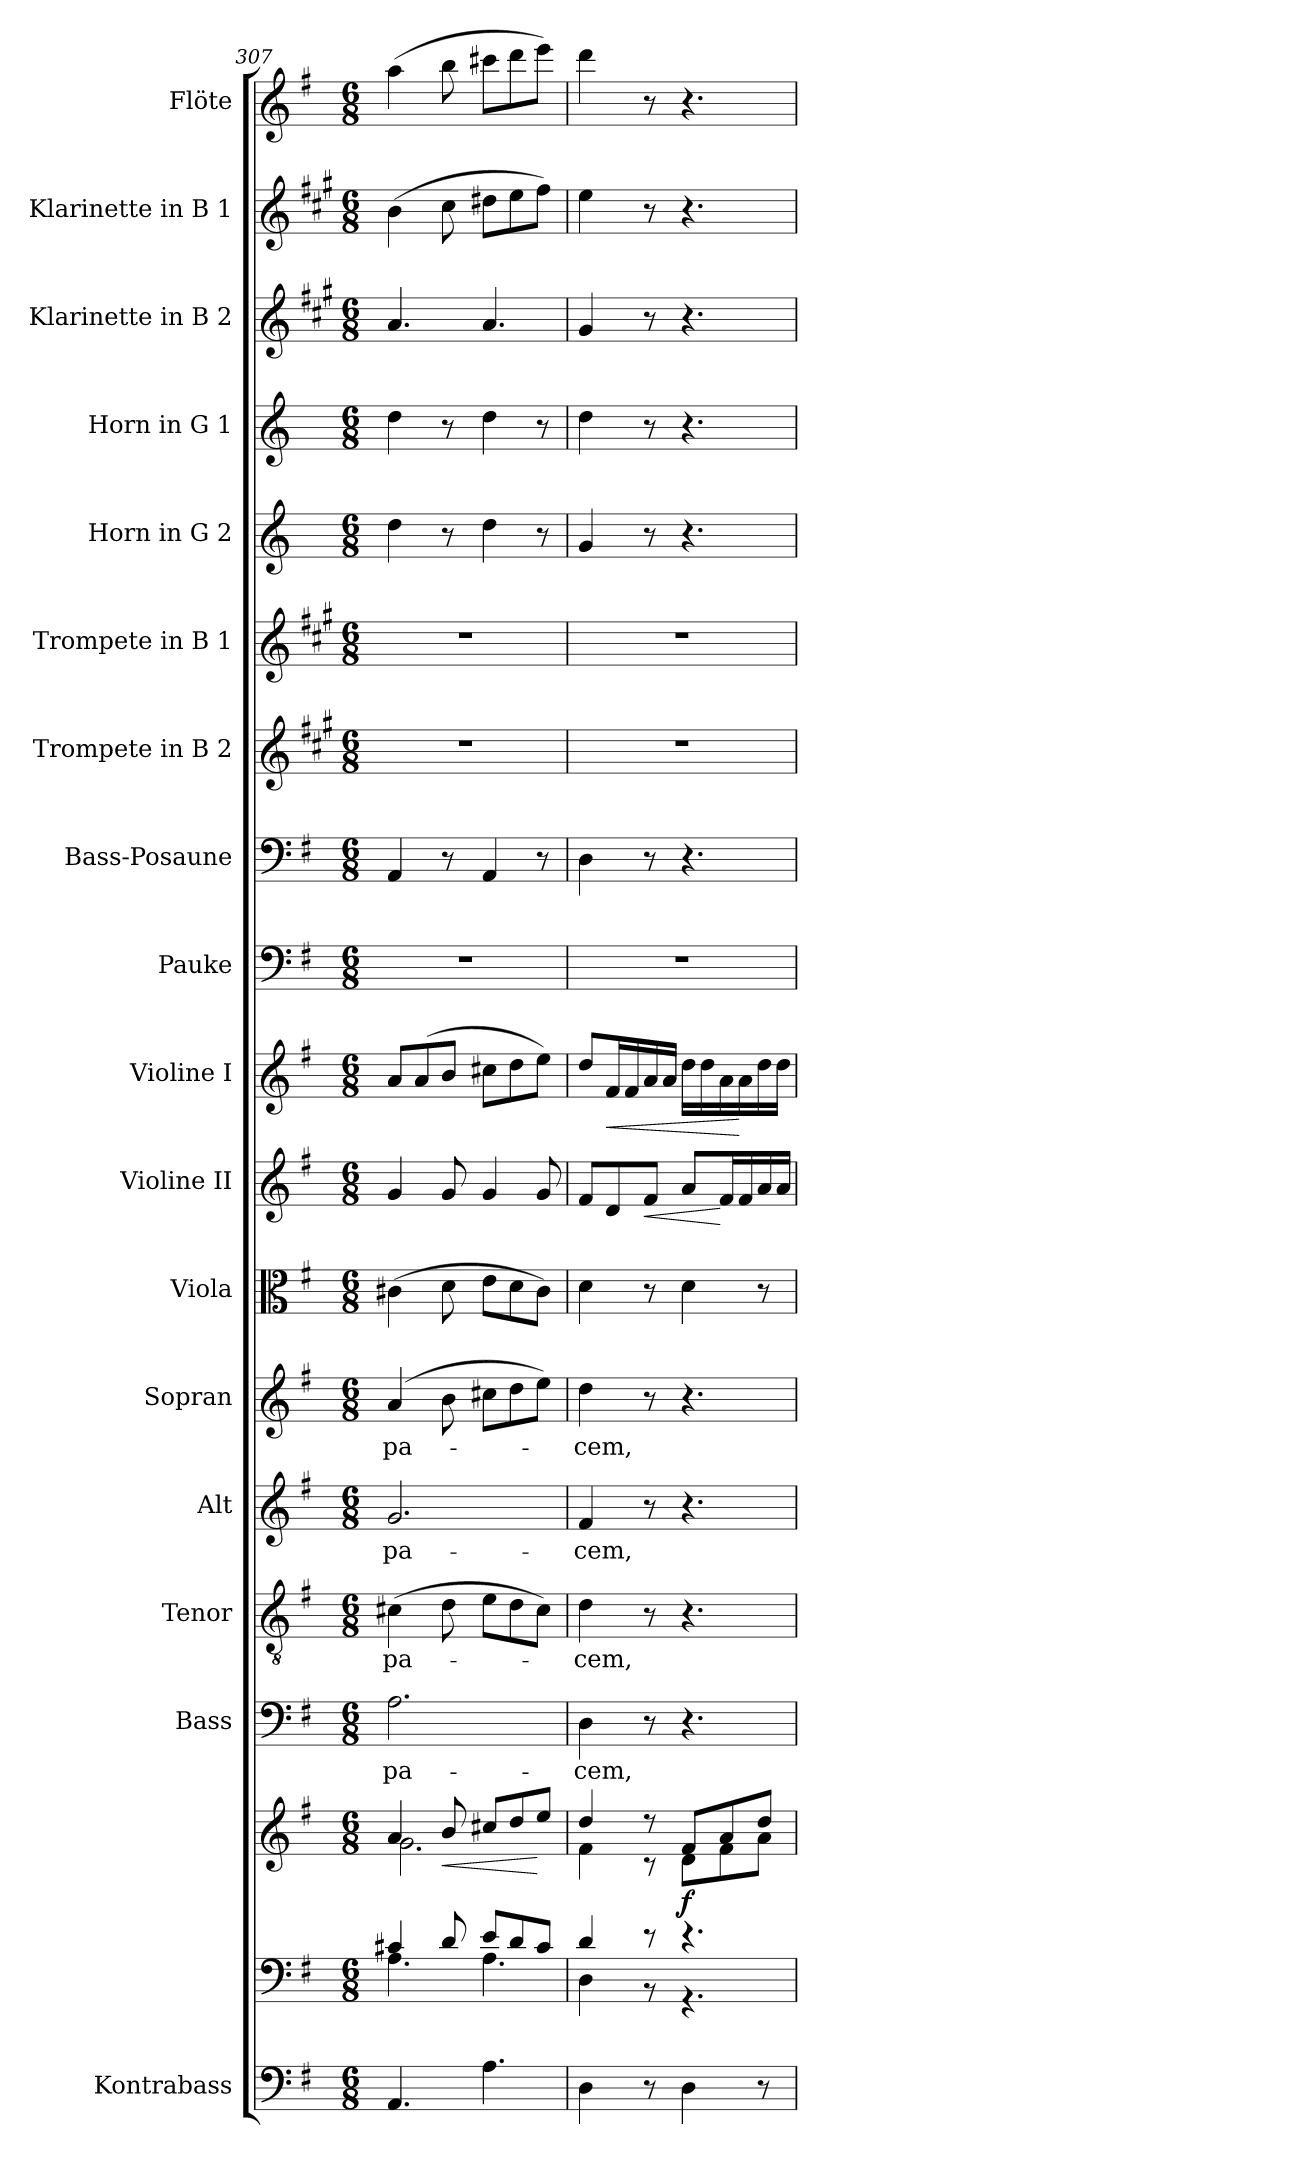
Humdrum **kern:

**kern	**kern	**kern	**dynam	**kern	**text	**kern	**text	**kern	**text	**kern	**text	**kern	**kern	**dynam	**kern	**dynam	**kern	**kern	**kern	**kern	**kern	**kern	**kern	**kern	**kern
*part18	*part17	*part17	*part17	*part16	*part16	*part15	*part15	*part14	*part14	*part13	*part13	*part12	*part11	*part11	*part10	*part10	*part9	*part8	*part7	*part6	*part5	*part4	*part3	*part2	*part1
*staff19	*staff18	*staff17	*staff17/18	*staff16	*staff16	*staff15	*staff15	*staff14	*staff14	*staff13	*staff13	*staff12	*staff11	*staff11	*staff10	*staff10	*staff9	*staff8	*staff7	*staff6	*staff5	*staff4	*staff3	*staff2	*staff1
*I"Kontrabass	*	*	*	*I"Bass	*	*I"Tenor	*	*I"Alt	*	*I"Sopran	*	*I"Viola	*I"Violine II	*	*I"Violine I	*	*I"Pauke	*I"Bass-Posaune	*I"Trompete in B 2	*I"Trompete in B 1	*I"Horn in G 2	*I"Horn in G 1	*I"Klarinette in B 2	*I"Klarinette in B 1	*I"Flöte
*I'Kb.	*	*	*	*I'B	*	*I'T	*	*I'A	*	*I'S	*	*I'Vla.	*I'Vl. II	*	*I'Vl. I	*	*I'Pk.	*I'B. Pos.	*	*	*I'Hrn. 2	*I'Hrn. 1	*	*	*I'Fl.
*clefF4	*clefF4	*clefG2	*	*clefF4	*	*clefGv2	*	*clefG2	*	*clefG2	*	*clefC3	*clefG2	*	*clefG2	*	*clefF4	*clefF4	*clefG2	*clefG2	*clefG2	*clefG2	*clefG2	*clefG2	*clefG2
*ITrd7c12	*	*	*	*	*	*	*	*	*	*	*	*	*	*	*	*	*	*	*ITrd1c2	*ITrd1c2	*ITrd3c5	*ITrd3c5	*ITrd1c2	*ITrd1c2	*
*k[f#]	*k[f#]	*k[f#]	*	*k[f#]	*	*k[f#]	*	*k[f#]	*	*k[f#]	*	*k[f#]	*k[f#]	*	*k[f#]	*	*k[f#]	*k[f#]	*k[f#]	*k[f#]	*k[f#]	*k[f#]	*k[f#]	*k[f#]	*k[f#]
*G:	*G:	*G:	*	*G:	*	*G:	*	*G:	*	*G:	*	*G:	*G:	*	*G:	*	*G:	*G:	*G:	*G:	*G:	*G:	*G:	*G:	*G:
*M6/8	*M6/8	*M6/8	*	*M6/8	*	*M6/8	*	*M6/8	*	*M6/8	*	*M6/8	*M6/8	*	*M6/8	*	*M6/8	*M6/8	*M6/8	*M6/8	*M6/8	*M6/8	*M6/8	*M6/8	*M6/8
=307	=307	=307	=307	=307	=307	=307	=307	=307	=307	=307	=307	=307	=307	=307	=307	=307	=307	=307	=307	=307	=307	=307	=307	=307	=307
*	*^	*^	*	*	*	*	*	*	*	*	*	*	*	*	*	*	*	*	*	*	*	*	*	*	*
!	!	!	!	!	!	!	!LO:LY:b	!	!LO:LY:b	!	!LO:LY:b	!	!LO:LY:b	!	!	!	!	!	!	!	!	!	!	!	!	!	!
4.AAA/	4c#X/	4.A\	4a/	2.g\	.	2.A\	pa-	(>4c#X\	pa-	2.g/	pa-	(4a/	pa-	(>4c#X\	4g/	.	8a/L	.	2.r	4AA/	2.r	2.r	4a\	4a\	4.g/	(>4a\	(>4aa\
.	.	.	.	.	.	.	.	.	.	.	.	.	.	.	.	.	(>8a/	.	.	.	.	.	.	.	.	.	.
!	!	!	!	!	!LO:HP:b	!	!	!	!	!	!	!	!	!	!	!	!	!	!	!	!	!	!	!	!	!	!
.	8d/	.	8b/	.	<	.	.	8d\	.	.	.	8b\	.	8d\	8g/	.	8b/J	.	.	8r	.	.	8r	8r	.	8b\	8bb\
4.AA\	8e/L	4.A\	8cc#X/L	.	.	.	.	8e\L	.	.	.	8cc#X\L	.	8e\L	4g/	.	8cc#X\L	.	.	4AA/	.	.	4a\	4a\	4.g/	8cc#X\L	8ccc#X\L
.	8d/	.	8dd/	.	.	.	.	8d\	.	.	.	8dd\	.	8d\	.	.	8dd\	.	.	.	.	.	.	.	.	8dd\	8ddd\
.	8c#/J	.	8ee/J	.	[	.	.	8c#\J)	.	.	.	8ee\J)	.	8c#\J)	8g/	.	8ee\J)	.	.	8r	.	.	8r	8r	.	8ee\J)	8eee\J)
=308	=308	=308	=308	=308	=308	=308	=308	=308	=308	=308	=308	=308	=308	=308	=308	=308	=308	=308	=308	=308	=308	=308	=308	=308	=308	=308	=308
!	!	!	!	!	!	!	!LO:LY:b	!	!LO:LY:b	!	!LO:LY:b	!	!LO:LY:b	!	!	!	!	!	!	!	!	!	!	!	!	!	!
4DD\	4d/	4D\	4dd/	4f#\	.	4D\	-cem,	4d\	-cem,	4f#/	-cem,	4dd\	-cem,	4d\	8f#/L	.	8dd/L	.	2.r	4D\	2.r	2.r	4d/	4a\	4f#/	4dd\	4ddd\
!	!	!	!	!	!	!	!	!	!	!	!	!	!	!	!	!	!	!LO:HP:b	!	!	!	!	!	!	!	!	!
.	.	.	.	.	.	.	.	.	.	.	.	.	.	.	8d/	.	16f#/L	<	.	.	.	.	.	.	.	.	.
.	.	.	.	.	.	.	.	.	.	.	.	.	.	.	.	.	16f#/	.	.	.	.	.	.	.	.	.	.
!	!	!	!	!	!	!	!	!	!	!	!	!	!	!	!	!LO:HP:b	!	!	!	!	!	!	!	!	!	!	!
8r	8r	8r	8r	8r	.	8r	.	8r	.	8r	.	8r	.	8r	8f#/J	<	16a/	.	.	8r	.	.	8r	8r	8r	8r	8r
.	.	.	.	.	.	.	.	.	.	.	.	.	.	.	.	.	16a/JJ	.	.	.	.	.	.	.	.	.	.
!	!	!	!	!	!LO:DY:b	!	!	!	!	!	!	!	!	!	!	!	!	!	!	!	!	!	!	!	!	!	!
4DD\	4.r	4.r	8f#/L	8d\L	f	4.r	.	4.r	.	4.r	.	4.r	.	4d\	8a/L	.	16dd\LL	.	.	4.r	.	.	4.r	4.r	4.r	4.r	4.r
.	.	.	.	.	.	.	.	.	.	.	.	.	.	.	.	.	16dd\	.	.	.	.	.	.	.	.	.	.
.	.	.	8a/	8f#\	.	.	.	.	.	.	.	.	.	.	16f#/L	[	16a\	.	.	.	.	.	.	.	.	.	.
.	.	.	.	.	.	.	.	.	.	.	.	.	.	.	16f#/	.	16a\	[	.	.	.	.	.	.	.	.	.
8r	.	.	8dd/J	8a\J	.	.	.	.	.	.	.	.	.	8r	16a/	.	16dd\	.	.	.	.	.	.	.	.	.	.
.	.	.	.	.	.	.	.	.	.	.	.	.	.	.	16a/JJ	.	16dd\JJ	.	.	.	.	.	.	.	.	.	.
*	*v	*v	*	*	*	*	*	*	*	*	*	*	*	*	*	*	*	*	*	*	*	*	*	*	*	*	*
*	*	*v	*v	*	*	*	*	*	*	*	*	*	*	*	*	*	*	*	*	*	*	*	*	*	*	*
=	=	=	=	=	=	=	=	=	=	=	=	=	=	=	=	=	=	=	=	=	=	=	=	=	=
*-	*-	*-	*-	*-	*-	*-	*-	*-	*-	*-	*-	*-	*-	*-	*-	*-	*-	*-	*-	*-	*-	*-	*-	*-	*-
